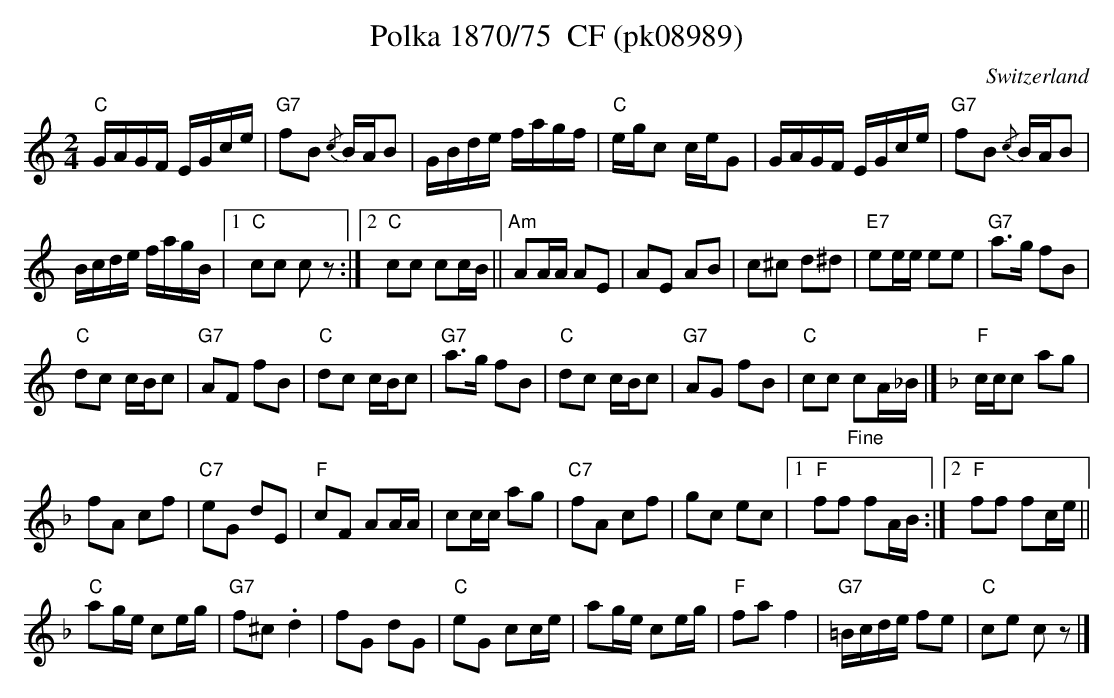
X:1
T: Polka 1870/75  CF (pk08989)
M:2/4
L:1/16
O:Switzerland
K:C major
"C"GAGF EGce | "G7"f2B2 {/c}BAB2 | GBde fagf | "C"egc2 ceG2 | GAGF EGce | "G7"f2B2 {/c}BAB2 |
Bcde fagB |1 "C"c2c2 c2z2 :|2 "C"c2c2 c2cB || "Am"A2AA A2E2 | A2E2 A2B2 | c2^c2 d2^d2 | "E7"e2ee e2e2 | "G7"a3g f2B2 |
"C"d2c2 cBc2 | "G7"A2F2 f2B2 | "C"d2c2 cBc2 | "G7"a3g f2B2 | "C"d2c2 cBc2 | "G7"A2G2 f2B2 | "C"c2c2"_Fine" c2A_B |] [K:F] "F"ccc2 a2g2 |
f2A2 c2f2 | "C7"e2G2 d2E2 | "F"c2F2 A2AA | c2cc a2g2 | "C7"f2A2 c2f2 | g2c2 e2c2 |1 "F"f2f2 f2AB :|2 "F"f2f2 f2ce ||
"C"a2ge c2eg | "G7"f2^c2.d4 | f2G2 d2G2 | "C"e2G2 c2ce | a2ge c2eg | "F"f2a2f4 | "G7"=Bcde f2e2 | "C"c2e2 c2z2 |]
